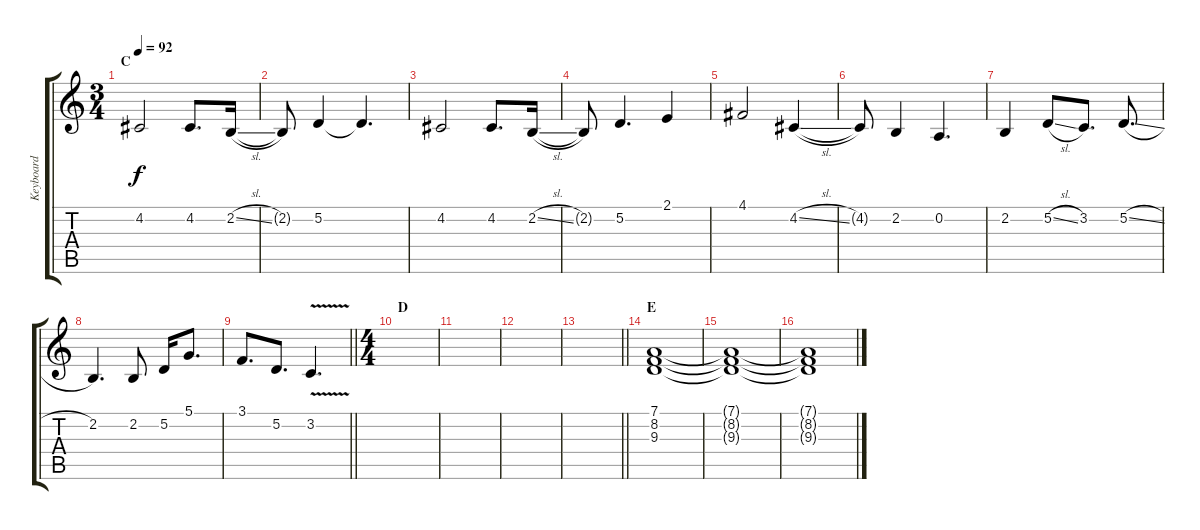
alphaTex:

\track ("Keyboard" "Keyboard") {instrument lead2sawtooth}
\staff {score tabs}
\tuning (D4 A3 F3 C3 G2 C2) {hide}
\ts (3 4)
\section ("" "C")
\tempo 92
\clef g2
\ks c
4.2.2{dy f} 4.2.8{d} 2.2{sl}.16 |
2.2{t}.8 5.2.4 5.2{t}.4{d} |
4.2.2 4.2.8{d} 2.2{sl}.16 |
2.2{t}.8 5.2.4{d} 2.1.4 |
4.1.2 4.2{sl}.4 |
4.2{t}.8 2.2.4 0.2.4{d} |
2.2.4 5.2{sl}.8 3.2.8{d} 5.2{sl}.8{d} |
2.2.4{d} 2.2.8 5.2.16 5.1.8{d} |
\barLineRight lightlight
3.1.8{d} 5.2.8{d} 3.2{v}.4{d} |
\ts (4 4)
\section ("" "D")
|
|
|
\barLineRight lightlight
|
\section ("" "E")
(7.1 8.2 9.3).1{volume 8 instrument pad2warm} |
(7.1{t} 8.2{t} 9.3{t}).1 |
(7.1{t} 8.2{t} 9.3{t}).1
